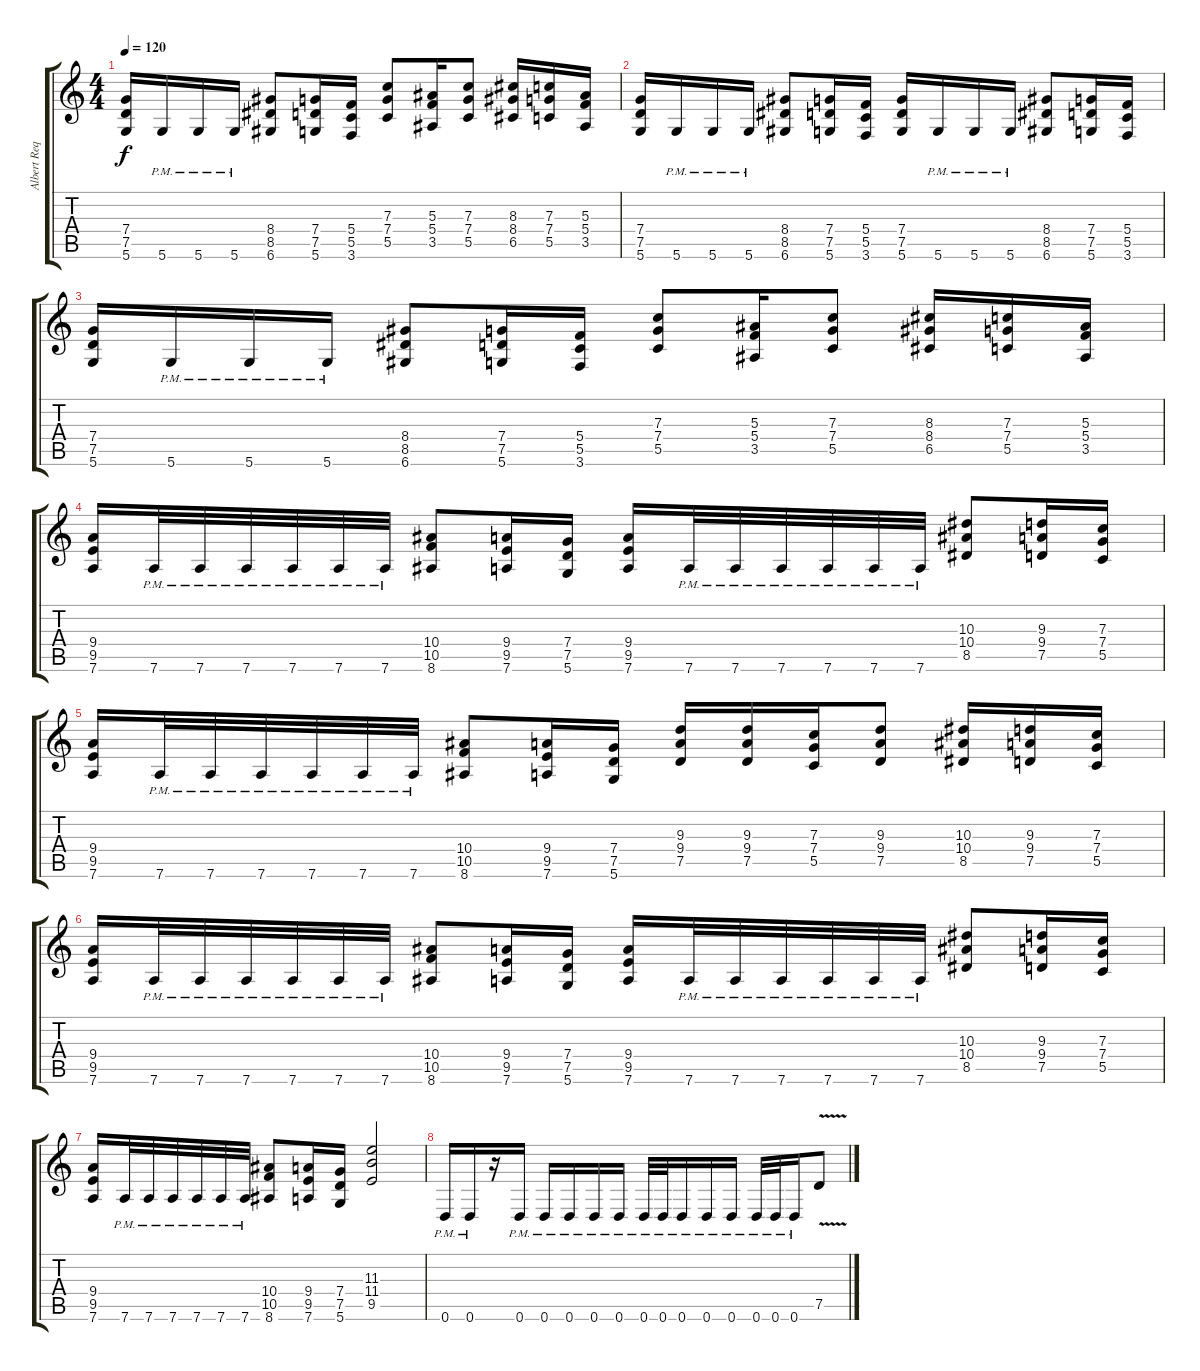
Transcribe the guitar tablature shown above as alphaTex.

\track ("Albert Requena" "Albert Req") {instrument distortionguitar}
\staff {score tabs}
\tuning (D4 A3 F3 C3 G2 D2) {hide}
\ts (4 4)
\tempo 120
\clef g2
\ks c
(7.4 7.5 5.6).16{dy f} 5.6{pm}.16 5.6{pm}.16 5.6{pm}.16 (8.4 8.5 6.6).8 (7.4 7.5 5.6).16 (5.4 5.5 3.6).16 (7.3 7.4 5.5).8 (5.3 5.4 3.5).16 (7.3 7.4 5.5).8 (8.3 8.4 6.5).16 (7.3 7.4 5.5).16 (5.3 5.4 3.5).16 |
(7.4 7.5 5.6).16 5.6{pm}.16 5.6{pm}.16 5.6{pm}.16 (8.4 8.5 6.6).8 (7.4 7.5 5.6).16 (5.4 5.5 3.6).16 (7.4 7.5 5.6).16 5.6{pm}.16 5.6{pm}.16 5.6{pm}.16 (8.4 8.5 6.6).8 (7.4 7.5 5.6).16 (5.4 5.5 3.6).16 |
(7.4 7.5 5.6).16 5.6{pm}.16 5.6{pm}.16 5.6{pm}.16 (8.4 8.5 6.6).8 (7.4 7.5 5.6).16 (5.4 5.5 3.6).16 (7.3 7.4 5.5).8 (5.3 5.4 3.5).16 (7.3 7.4 5.5).8 (8.3 8.4 6.5).16 (7.3 7.4 5.5).16 (5.3 5.4 3.5).16 |
(9.4 9.5 7.6).16 7.6{pm}.32 7.6{pm}.32 7.6{pm}.32 7.6{pm}.32 7.6{pm}.32 7.6{pm}.32 (10.4 10.5 8.6).8 (9.4 9.5 7.6).16 (7.4 7.5 5.6).16 (9.4 9.5 7.6).16 7.6{pm}.32 7.6{pm}.32 7.6{pm}.32 7.6{pm}.32 7.6{pm}.32 7.6{pm}.32 (10.3 10.4 8.5).8 (9.3 9.4 7.5).16 (7.3 7.4 5.5).16 |
(9.4 9.5 7.6).16 7.6{pm}.32 7.6{pm}.32 7.6{pm}.32 7.6{pm}.32 7.6{pm}.32 7.6{pm}.32 (10.4 10.5 8.6).8 (9.4 9.5 7.6).16 (7.4 7.5 5.6).16 (9.3 9.4 7.5).16 (9.3 9.4 7.5).16 (7.3 7.4 5.5).16 (9.3 9.4 7.5).8 (10.3 10.4 8.5).16 (9.3 9.4 7.5).16 (7.3 7.4 5.5).16 |
(9.4 9.5 7.6).16 7.6{pm}.32 7.6{pm}.32 7.6{pm}.32 7.6{pm}.32 7.6{pm}.32 7.6{pm}.32 (10.4 10.5 8.6).8 (9.4 9.5 7.6).16 (7.4 7.5 5.6).16 (9.4 9.5 7.6).16 7.6{pm}.32 7.6{pm}.32 7.6{pm}.32 7.6{pm}.32 7.6{pm}.32 7.6{pm}.32 (10.3 10.4 8.5).8 (9.3 9.4 7.5).16 (7.3 7.4 5.5).16 |
(9.4 9.5 7.6).16 7.6{pm}.32 7.6{pm}.32 7.6{pm}.32 7.6{pm}.32 7.6{pm}.32 7.6{pm}.32 (10.4 10.5 8.6).8 (9.4 9.5 7.6).16 (7.4 7.5 5.6).16 (11.3 11.4 9.5).2 |
0.6{pm}.16 0.6{pm}.16 r.16 0.6{pm}.16 0.6{pm}.16 0.6{pm}.16 0.6{pm}.16 0.6{pm}.16 0.6{pm}.32 0.6{pm}.32 0.6{pm}.16 0.6{pm}.16 0.6{pm}.16 0.6{pm}.32 0.6{pm}.32 0.6{pm}.16 7.5{v}.8
